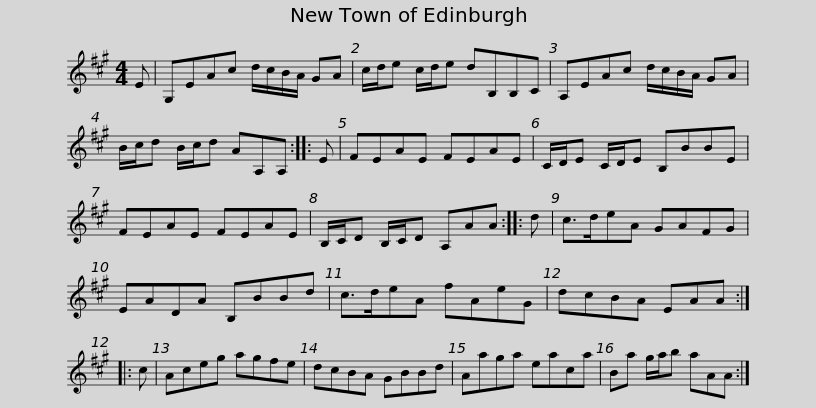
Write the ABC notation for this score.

X:1
L:1/8
M:4/4
I:linebreak $
K:A
V:1 treble
V:1
 E | G,EAc d/c/B/A/ GA | c/d/e c/d/e dB,B,C | A,EAc d/c/B/A/ GA | B/c/d B/c/d AA,A, :: %5
 E |$ FEAE FEAE | C/D/E C/D/E B,BBE | FEAE FEAE | B,/C/D B,/C/D A,AA :: %10
 d |$ c>deA GAFG | EADA B,BBd | c>deA fAeG | dcBA EAA :: %15
 c | Aceg agfe |$ dcBA GBBd | Aaga eaca | Ba g/a/b aAA :| %20
